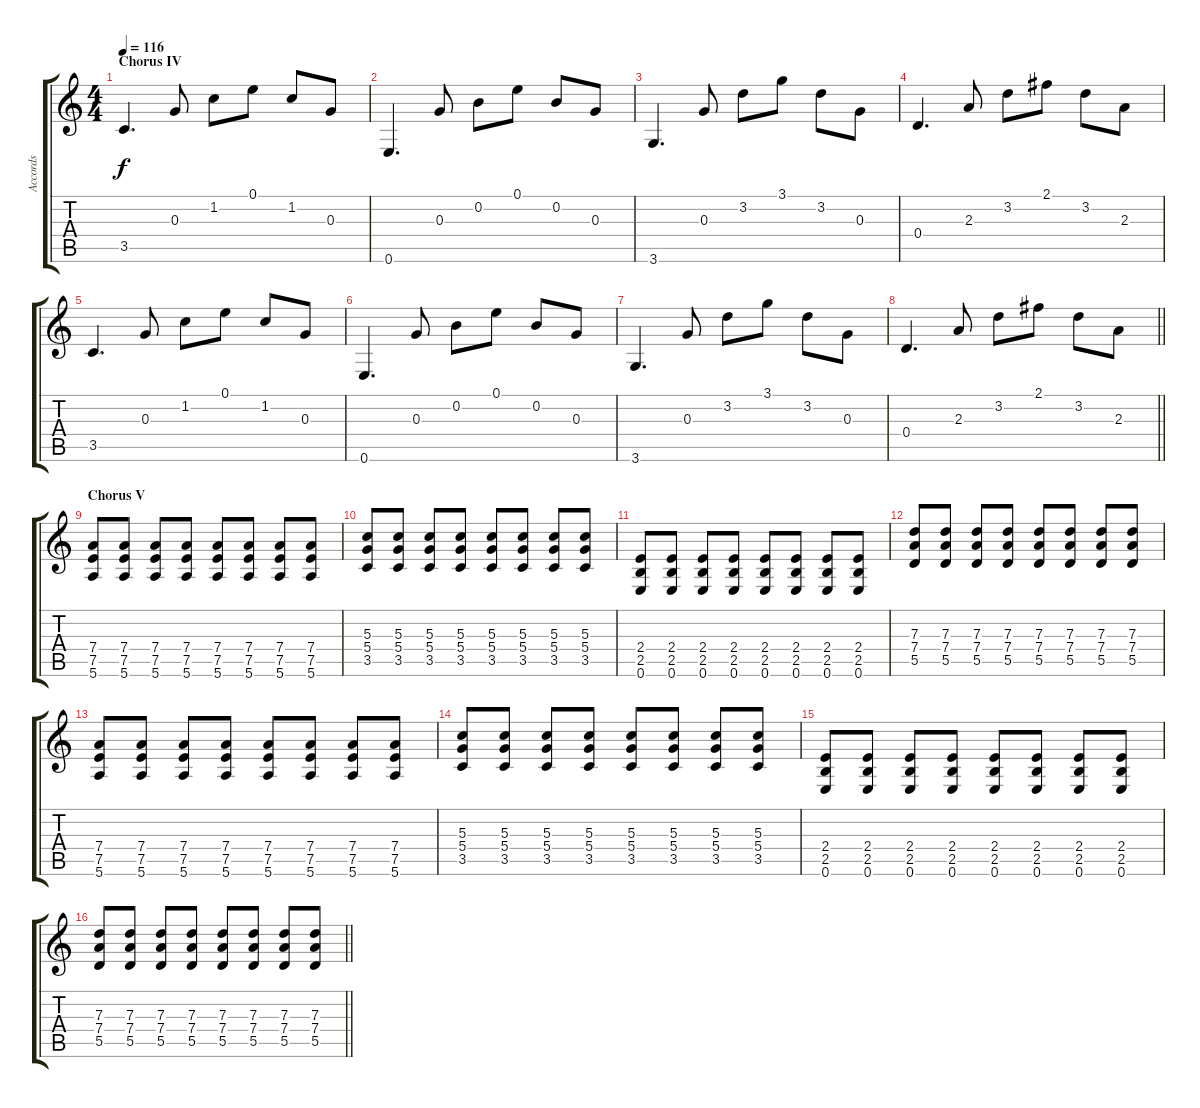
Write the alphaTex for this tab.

\track ("Accords" "Accords") {instrument acousticguitarsteel}
\staff {score tabs}
\tuning (E4 B3 G3 D3 A2 E2) {hide}
\ts (4 4)
\section ("" "Chorus IV")
\tempo 116
\clef g2
\ks c
3.5.4{d dy f} 0.3.8 1.2.8 0.1.8 1.2.8 0.3.8 |
0.6.4{d} 0.3.8 0.2.8 0.1.8 0.2.8 0.3.8 |
3.6.4{d} 0.3.8 3.2.8 3.1.8 3.2.8 0.3.8 |
0.4.4{d} 2.3.8 3.2.8 2.1.8 3.2.8 2.3.8 |
3.5.4{d} 0.3.8 1.2.8 0.1.8 1.2.8 0.3.8 |
0.6.4{d} 0.3.8 0.2.8 0.1.8 0.2.8 0.3.8 |
3.6.4{d} 0.3.8 3.2.8 3.1.8 3.2.8 0.3.8 |
\barLineRight lightlight
0.4.4{d} 2.3.8 3.2.8 2.1.8 3.2.8 2.3.8 |
\section ("" "Chorus V")
(7.4 7.5 5.6).8 (7.4 7.5 5.6).8 (7.4 7.5 5.6).8 (7.4 7.5 5.6).8 (7.4 7.5 5.6).8 (7.4 7.5 5.6).8 (7.4 7.5 5.6).8 (7.4 7.5 5.6).8 |
(5.3 5.4 3.5).8 (5.3 5.4 3.5).8 (5.3 5.4 3.5).8 (5.3 5.4 3.5).8 (5.3 5.4 3.5).8 (5.3 5.4 3.5).8 (5.3 5.4 3.5).8 (5.3 5.4 3.5).8 |
(2.4 2.5 0.6).8 (2.4 2.5 0.6).8 (2.4 2.5 0.6).8 (2.4 2.5 0.6).8 (2.4 2.5 0.6).8 (2.4 2.5 0.6).8 (2.4 2.5 0.6).8 (2.4 2.5 0.6).8 |
(7.3 7.4 5.5).8 (7.3 7.4 5.5).8 (7.3 7.4 5.5).8 (7.3 7.4 5.5).8 (7.3 7.4 5.5).8 (7.3 7.4 5.5).8 (7.3 7.4 5.5).8 (7.3 7.4 5.5).8 |
(7.4 7.5 5.6).8 (7.4 7.5 5.6).8 (7.4 7.5 5.6).8 (7.4 7.5 5.6).8 (7.4 7.5 5.6).8 (7.4 7.5 5.6).8 (7.4 7.5 5.6).8 (7.4 7.5 5.6).8 |
(5.3 5.4 3.5).8 (5.3 5.4 3.5).8 (5.3 5.4 3.5).8 (5.3 5.4 3.5).8 (5.3 5.4 3.5).8 (5.3 5.4 3.5).8 (5.3 5.4 3.5).8 (5.3 5.4 3.5).8 |
(2.4 2.5 0.6).8 (2.4 2.5 0.6).8 (2.4 2.5 0.6).8 (2.4 2.5 0.6).8 (2.4 2.5 0.6).8 (2.4 2.5 0.6).8 (2.4 2.5 0.6).8 (2.4 2.5 0.6).8 |
\barLineRight lightlight
(7.3 7.4 5.5).8 (7.3 7.4 5.5).8 (7.3 7.4 5.5).8 (7.3 7.4 5.5).8 (7.3 7.4 5.5).8 (7.3 7.4 5.5).8 (7.3 7.4 5.5).8 (7.3 7.4 5.5).8
